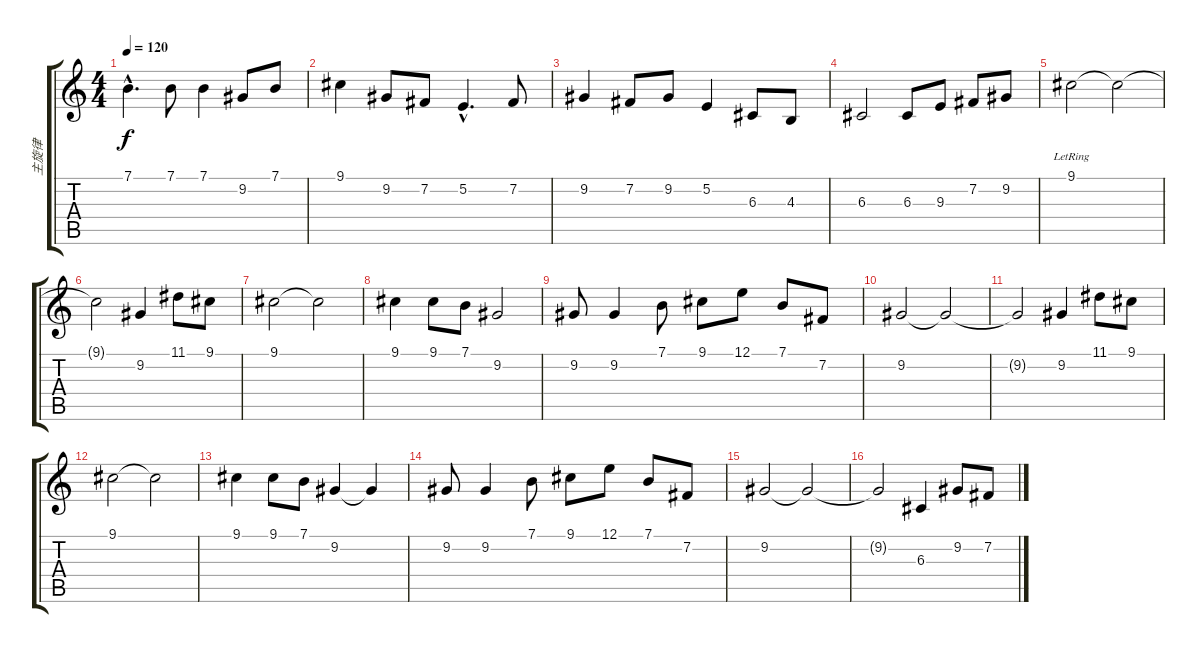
\track ("主旋律" "主旋律") {instrument pad3polysynth}
\staff {score tabs}
\tuning (E4 B3 G3 D3 A2 E2) {hide}
\ts (4 4)
\tempo 120
\clef g2
\ks c
7.1{hac}.4{d dy f} 7.1.8 7.1.4 9.2.8 7.1.8 |
9.1.4 9.2.8 7.2.8 5.2{hac}.4{d} 7.2.8 |
9.2.4 7.2.8 9.2.8 5.2.4 6.3.8 4.3.8 |
6.3.2 6.3.8 9.3.8 7.2.8 9.2.8 |
9.1{lr}.2 9.1{t}.2 |
9.1{t}.2 9.2.4 11.1.8 9.1.8 |
9.1.2 9.1{t}.2 |
9.1.4 9.1.8 7.1.8 9.2.2 |
9.2.8 9.2.4 7.1.8 9.1.8 12.1.8 7.1.8 7.2.8 |
9.2.2 9.2{t}.2 |
9.2{t}.2 9.2.4 11.1.8 9.1.8 |
9.1.2 9.1{t}.2 |
9.1.4 9.1.8 7.1.8 9.2.4 9.2{t}.4 |
9.2.8 9.2.4 7.1.8 9.1.8 12.1.8 7.1.8 7.2.8 |
9.2.2 9.2{t}.2 |
9.2{t}.2 6.3.4 9.2.8 7.2.8
